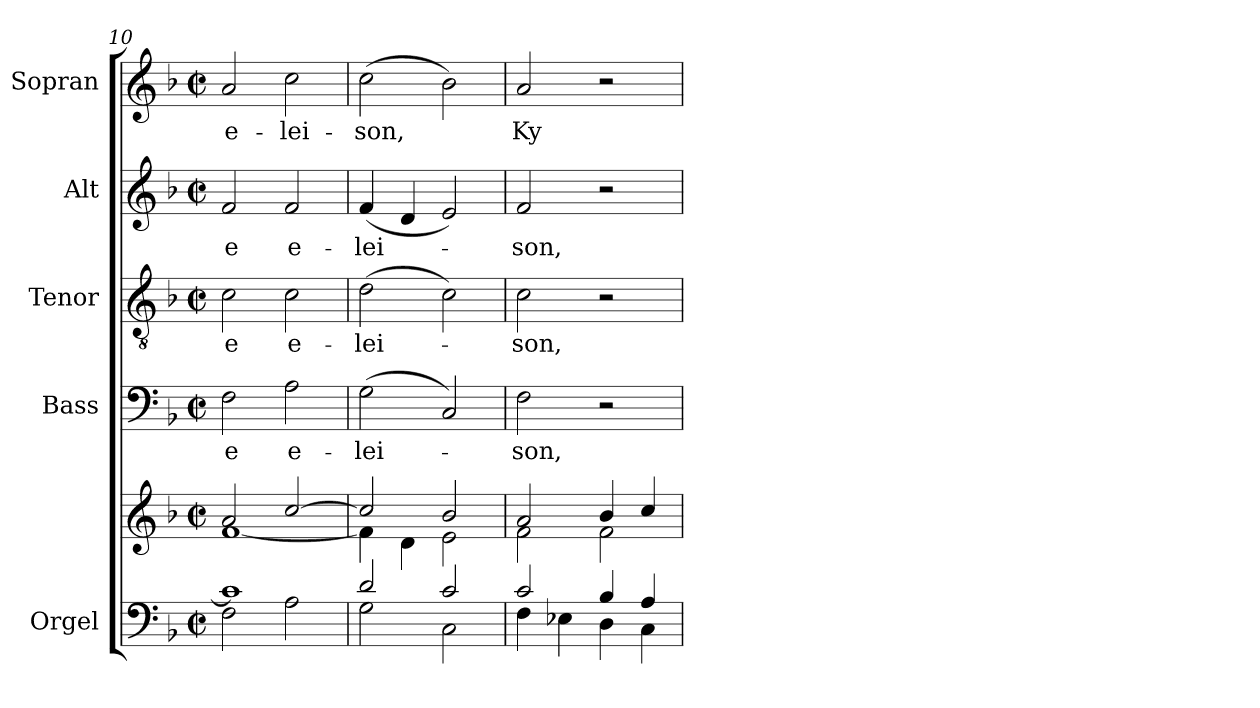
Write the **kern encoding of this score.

**kern	**kern	**kern	**text	**kern	**text	**kern	**text	**kern	**text
*part5	*part5	*part4	*part4	*part3	*part3	*part2	*part2	*part1	*part1
*staff6	*staff5	*staff4	*staff4	*staff3	*staff3	*staff2	*staff2	*staff1	*staff1
*I"Orgel	*	*I"Bass	*	*I"Tenor	*	*I"Alt	*	*I"Sopran	*
*I'Org.	*	*I'B.	*	*I'T.	*	*I'A.	*	*I'S.	*
*clefF4	*clefG2	*clefF4	*	*clefGv2	*	*clefG2	*	*clefG2	*
*k[b-]	*k[b-]	*k[b-]	*	*k[b-]	*	*k[b-]	*	*k[b-]	*
*F:	*F:	*F:	*	*F:	*	*F:	*	*F:	*
*M2/2	*M2/2	*M2/2	*	*M2/2	*	*M2/2	*	*M2/2	*
*met(c|)	*met(c|)	*met(c|)	*	*met(c|)	*	*met(c|)	*	*met(c|)	*
=10	=10	=10	=10	=10	=10	=10	=10	=10	=10
*^	*^	*	*	*	*	*	*	*	*
!	!	!	!	!	!LO:LY:b	!	!LO:LY:b	!	!LO:LY:b	!	!LO:LY:b
1c]	2F\	2a/	[<1f	2F\	-e	2c\	-e	2f/	-e	2a/	e-
!	!	!	!	!	!LO:LY:b	!	!LO:LY:b	!	!LO:LY:b	!	!LO:LY:b
.	2A\	[>2cc/	.	2A\	e-	2c\	e-	2f/	e-	2cc\	-lei-
=11	=11	=11	=11	=11	=11	=11	=11	=11	=11	=11	=11
!	!	!	!	!	!LO:LY:b	!	!LO:LY:b	!	!LO:LY:b	!	!LO:LY:b
2d/	2G\	2cc/]	4f\]	(>2G\	-lei-	(>2d\	-lei-	(<4f/	-lei-	(>2cc\	-son,
.	.	.	4d\	.	.	.	.	4d/	.	.	.
2c/	2C\	2b-/	2e\	2C/)	.	2c\)	.	2e/)	.	2b-\)	.
!!LO:LB:g=z
=12	=12	=12	=12	=12	=12	=12	=12	=12	=12	=12	=12
!	!	!	!	!	!LO:LY:b	!	!LO:LY:b	!	!LO:LY:b	!	!LO:LY:b
2c/	4F\	2a/	2f\	2F\	-son,	2c\	-son,	2f/	-son,	2a/	Ky-
.	4E-X\	.	.	.	.	.	.	.	.	.	.
4B-/	4D\	4b-/	2f\	2r	.	2r	.	2r	.	2r	.
4A/	4C\	4cc/	.	.	.	.	.	.	.	.	.
*v	*v	*	*	*	*	*	*	*	*	*	*
*	*v	*v	*	*	*	*	*	*	*	*
=	=	=	=	=	=	=	=	=	=
*-	*-	*-	*-	*-	*-	*-	*-	*-	*-
